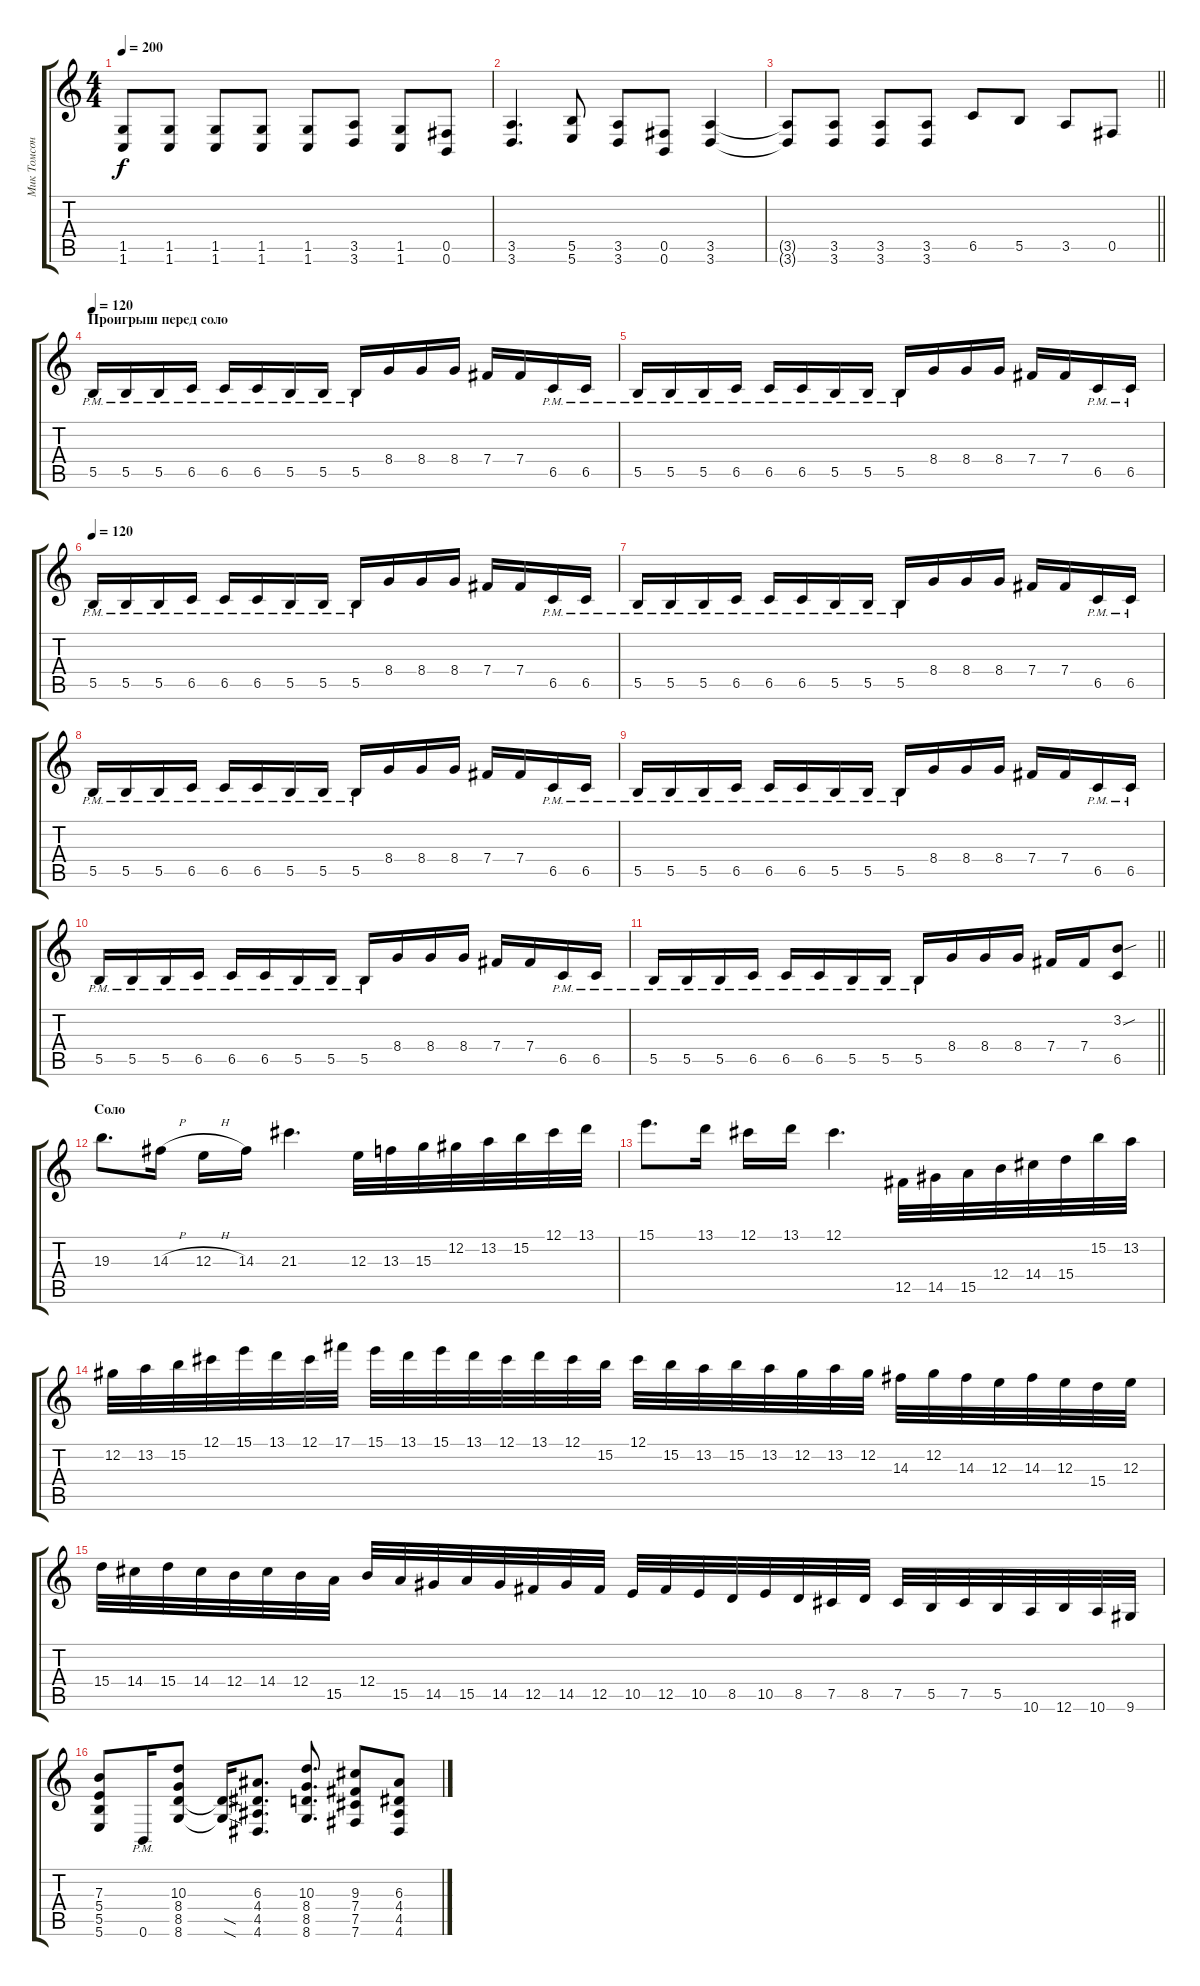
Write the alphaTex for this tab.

\track ("Мик Томсон" "Мик Томсон") {instrument distortionguitar}
\staff {score tabs}
\tuning (Db4 Ab3 E3 B2 Gb2 B1) {hide}
\ts (4 4)
\tempo 200
\clef g2
\ks c
(1.5{t} 1.6{t}).8{dy f} (1.5 1.6).8 (1.5 1.6).8 (1.5 1.6).8 (1.5 1.6).8 (3.5 3.6).8 (1.5 1.6).8 (0.5 0.6).8 |
(3.5 3.6).4{d} (5.5 5.6).8 (3.5 3.6).8 (0.5 0.6).8 (3.5 3.6).4 |
\barLineRight lightlight
(3.5{t} 3.6{t}).8 (3.5 3.6).8 (3.5 3.6).8 (3.5 3.6).8 6.5.8 5.5.8 3.5.8 0.5.8 |
\section ("" "Проигрыш перед соло")
\tempo 120
5.5{pm}.16 5.5{pm}.16 5.5{pm}.16 6.5{pm}.16 6.5{pm}.16 6.5{pm}.16 5.5{pm}.16 5.5{pm}.16 5.5{pm}.16 8.4.16 8.4.16 8.4.16 7.4.16 7.4.16 6.5{pm}.16 6.5{pm}.16 |
5.5{pm}.16 5.5{pm}.16 5.5{pm}.16 6.5{pm}.16 6.5{pm}.16 6.5{pm}.16 5.5{pm}.16 5.5{pm}.16 5.5{pm}.16 8.4.16 8.4.16 8.4.16 7.4.16 7.4.16 6.5{pm}.16 6.5{pm}.16 |
\tempo 120
5.5{pm}.16 5.5{pm}.16 5.5{pm}.16 6.5{pm}.16 6.5{pm}.16 6.5{pm}.16 5.5{pm}.16 5.5{pm}.16 5.5{pm}.16 8.4.16 8.4.16 8.4.16 7.4.16 7.4.16 6.5{pm}.16 6.5{pm}.16 |
5.5{pm}.16 5.5{pm}.16 5.5{pm}.16 6.5{pm}.16 6.5{pm}.16 6.5{pm}.16 5.5{pm}.16 5.5{pm}.16 5.5{pm}.16 8.4.16 8.4.16 8.4.16 7.4.16 7.4.16 6.5{pm}.16 6.5{pm}.16 |
5.5{pm}.16 5.5{pm}.16 5.5{pm}.16 6.5{pm}.16 6.5{pm}.16 6.5{pm}.16 5.5{pm}.16 5.5{pm}.16 5.5{pm}.16 8.4.16 8.4.16 8.4.16 7.4.16 7.4.16 6.5{pm}.16 6.5{pm}.16 |
5.5{pm}.16 5.5{pm}.16 5.5{pm}.16 6.5{pm}.16 6.5{pm}.16 6.5{pm}.16 5.5{pm}.16 5.5{pm}.16 5.5{pm}.16 8.4.16 8.4.16 8.4.16 7.4.16 7.4.16 6.5{pm}.16 6.5{pm}.16 |
5.5{pm}.16 5.5{pm}.16 5.5{pm}.16 6.5{pm}.16 6.5{pm}.16 6.5{pm}.16 5.5{pm}.16 5.5{pm}.16 5.5{pm}.16 8.4.16 8.4.16 8.4.16 7.4.16 7.4.16 6.5{pm}.16 6.5{pm}.16 |
\barLineRight lightlight
5.5{pm}.16 5.5{pm}.16 5.5{pm}.16 6.5{pm}.16 6.5{pm}.16 6.5{pm}.16 5.5{pm}.16 5.5{pm}.16 5.5{pm}.16 8.4.16 8.4.16 8.4.16 7.4.16 7.4.16 (3.2{sou} 6.5).8 |
\section ("" "Соло")
19.3.8{d} 14.3{h}.16 12.3{h}.16 14.3.16 21.3.4{d} 12.3.32 13.3.32 15.3.32 12.2.32 13.2.32 15.2.32 12.1.32 13.1.32 |
15.1.8{d} 13.1.16 12.1.16 13.1.16 12.1.4{d} 12.5.32 14.5.32 15.5.32 12.4.32 14.4.32 15.4.32 15.2.32 13.2.32 |
12.2.32 13.2.32 15.2.32 12.1.32 15.1.32 13.1.32 12.1.32 17.1.32 15.1.32 13.1.32 15.1.32 13.1.32 12.1.32 13.1.32 12.1.32 15.2.32 12.1.32 15.2.32 13.2.32 15.2.32 13.2.32 12.2.32 13.2.32 12.2.32 14.3.32 12.2.32 14.3.32 12.3.32 14.3.32 12.3.32 15.4.32 12.3.32 |
15.4.32 14.4.32 15.4.32 14.4.32 12.4.32 14.4.32 12.4.32 15.5.32 12.4.32 15.5.32 14.5.32 15.5.32 14.5.32 12.5.32 14.5.32 12.5.32 10.5.32 12.5.32 10.5.32 8.5.32 10.5.32 8.5.32 7.5.32 8.5.32 7.5.32 5.5.32 7.5.32 5.5.32 10.6.32 12.6.32 10.6.32 9.6.32 |
(7.3 5.4 5.5 5.6).8 0.6{pm}.16 (10.3 8.4 8.5 8.6).8 (8.5{sod t} 8.6{sod t}).16 (6.3 4.4 4.5 4.6).8{d} (10.3 8.4 8.5 8.6).8{d} (9.3 7.4 7.5 7.6).8 (6.3 4.4 4.5 4.6).8
